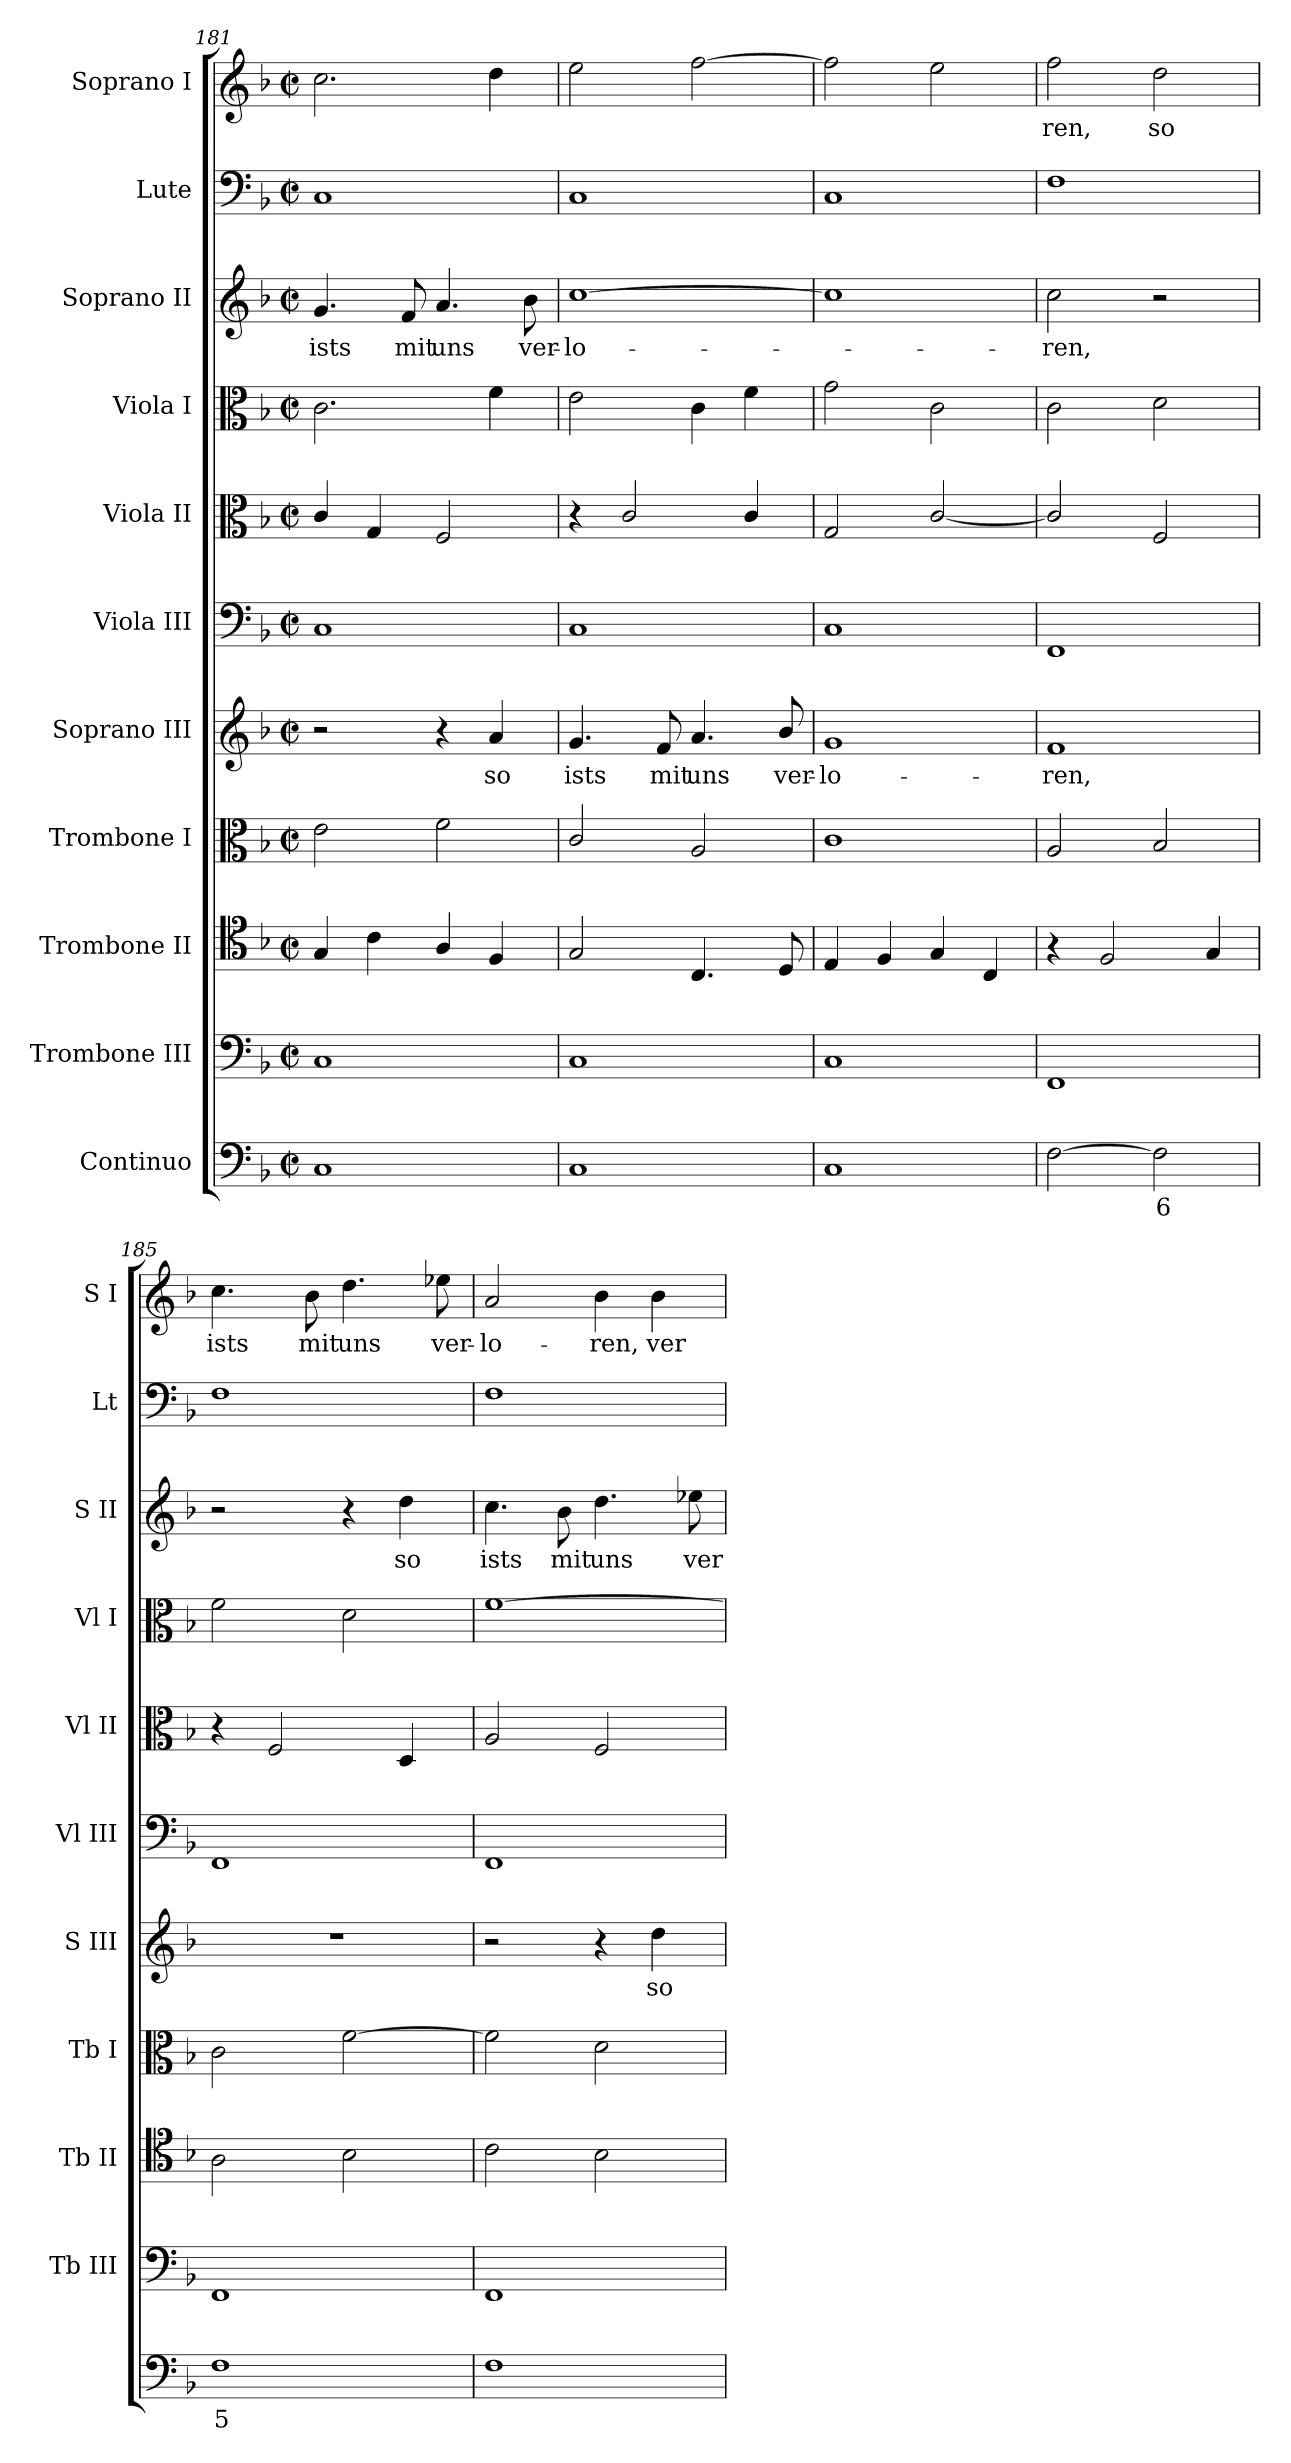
**kern	**text	**kern	**kern	**kern	**kern	**text	**kern	**kern	**kern	**kern	**text	**kern	**kern	**text
*part11	*part11	*part10	*part9	*part8	*part7	*part7	*part6	*part5	*part4	*part3	*part3	*part2	*part1	*part1
*staff11	*staff11	*staff10	*staff9	*staff8	*staff7	*staff7	*staff6	*staff5	*staff4	*staff3	*staff3	*staff2	*staff1	*staff1
*I"Continuo	*	*I"Trombone III	*I"Trombone II	*I"Trombone I	*I"Soprano III	*	*I"Viola III	*I"Viola II	*I"Viola I	*I"Soprano II	*	*I"Lute	*I"Soprano I	*
*	*	*I'Tb III	*I'Tb II	*I'Tb I	*I'S III	*	*I'Vl III	*I'Vl II	*I'Vl I	*I'S II	*	*I'Lt	*I'S I	*
*clefF4	*	*clefF4	*clefC4	*clefC3	*clefG2	*	*clefF4	*clefC3	*clefC3	*clefG2	*	*clefF4	*clefG2	*
*k[b-]	*	*k[b-]	*k[b-]	*k[b-]	*k[b-]	*	*k[b-]	*k[b-]	*k[b-]	*k[b-]	*	*k[b-]	*k[b-]	*
*F:	*	*F:	*F:	*F:	*F:	*	*F:	*F:	*F:	*F:	*	*F:	*F:	*
*M2/2	*	*M2/2	*M2/2	*M2/2	*M2/2	*	*M2/2	*M2/2	*M2/2	*M2/2	*	*M2/2	*M2/2	*
*met(c|)	*	*met(c|)	*met(c|)	*met(c|)	*met(c|)	*	*met(c|)	*met(c|)	*met(c|)	*met(c|)	*	*met(c|)	*met(c|)	*
=181	=181	=181	=181	=181	=181	=181	=181	=181	=181	=181	=181	=181	=181	=181
!	!	!	!	!	!	!	!	!	!	!	!LO:LY:b	!	!	!
1C	.	1C	4G	2e	2r	.	1C	4c/	2.c	4.g	ists	1C	2.cc	.
.	.	.	4c	.	.	.	.	4G	.	.	.	.	.	.
!	!	!	!	!	!	!	!	!	!	!	!LO:LY:b	!	!	!
.	.	.	.	.	.	.	.	.	.	8f	mit	.	.	.
!	!	!	!	!	!	!	!	!	!	!	!LO:LY:b	!	!	!
.	.	.	4A/	2f	4r	.	.	2F	.	4.a	uns	.	.	.
!	!	!	!	!	!	!LO:LY:b	!	!	!	!	!	!	!	!
.	.	.	4F	.	4a	so	.	.	4f	.	.	.	4dd	.
!	!	!	!	!	!	!	!	!	!	!	!LO:LY:b	!	!	!
.	.	.	.	.	.	.	.	.	.	8b-	ver-	.	.	.
=182	=182	=182	=182	=182	=182	=182	=182	=182	=182	=182	=182	=182	=182	=182
!	!	!	!	!	!	!LO:LY:b	!	!	!	!	!LO:LY:b	!	!	!
1C	.	1C	2G	2c/	4.g	ists	1C	4r	2e	[1cc	-lo-	1C	2ee	.
.	.	.	.	.	.	.	.	2c/	.	.	.	.	.	.
!	!	!	!	!	!	!LO:LY:b	!	!	!	!	!	!	!	!
.	.	.	.	.	8f	mit	.	.	.	.	.	.	.	.
!	!	!	!	!	!	!LO:LY:b	!	!	!	!	!	!	!	!
.	.	.	4.C	2A	4.a	uns	.	.	4c	.	.	.	[2ff	.
.	.	.	.	.	.	.	.	4c/	4f	.	.	.	.	.
!	!	!	!	!	!	!LO:LY:b	!	!	!	!	!	!	!	!
.	.	.	8D	.	8b-/	ver-	.	.	.	.	.	.	.	.
=183	=183	=183	=183	=183	=183	=183	=183	=183	=183	=183	=183	=183	=183	=183
!	!	!	!	!	!	!LO:LY:b	!	!	!	!	!	!	!	!
1C	.	1C	4E	1c	1g	-lo-	1C	2G	2g	1cc]	.	1C	2ff]	.
.	.	.	4F	.	.	.	.	.	.	.	.	.	.	.
.	.	.	4G	.	.	.	.	[2c/	2c	.	.	.	2ee	.
.	.	.	4C	.	.	.	.	.	.	.	.	.	.	.
=184	=184	=184	=184	=184	=184	=184	=184	=184	=184	=184	=184	=184	=184	=184
!	!	!	!	!	!	!LO:LY:b	!	!	!	!	!LO:LY:b	!	!	!LO:LY:b
[2F	.	1FF	4r	2A	1f	-ren,	1FF	2c/]	2c	2cc	ren,	1F	2ff	ren,
.	.	.	2F	.	.	.	.	.	.	.	.	.	.	.
!	!LO:LY:b	!	!	!	!	!	!	!	!	!	!	!	!	!LO:LY:b
2F]	6	.	.	2B-	.	.	.	2F	2d	2r	.	.	2dd	so
.	.	.	4G	.	.	.	.	.	.	.	.	.	.	.
=185	=185	=185	=185	=185	=185	=185	=185	=185	=185	=185	=185	=185	=185	=185
!	!LO:LY:b	!	!	!	!	!	!	!	!	!	!	!	!	!LO:LY:b
1F	5	1FF	2A	2c	1r	.	1FF	4r	2f	2r	.	1F	4.cc	ists
.	.	.	.	.	.	.	.	2F	.	.	.	.	.	.
!	!	!	!	!	!	!	!	!	!	!	!	!	!	!LO:LY:b
.	.	.	.	.	.	.	.	.	.	.	.	.	8b-	mit
!	!	!	!	!	!	!	!	!	!	!	!	!	!	!LO:LY:b
.	.	.	2B-	[2f	.	.	.	.	2d	4r	.	.	4.dd	uns
!	!	!	!	!	!	!	!	!	!	!	!LO:LY:b	!	!	!
.	.	.	.	.	.	.	.	4D	.	4dd	so	.	.	.
!	!	!	!	!	!	!	!	!	!	!	!	!	!	!LO:LY:b
.	.	.	.	.	.	.	.	.	.	.	.	.	8ee-X	ver-
=186	=186	=186	=186	=186	=186	=186	=186	=186	=186	=186	=186	=186	=186	=186
!	!	!	!	!	!	!	!	!	!	!	!LO:LY:b	!	!	!LO:LY:b
1F	.	1FF	2c	2f]	2r	.	1FF	2A	[1f	4.cc	ists	1F	2a	-lo-
!	!	!	!	!	!	!	!	!	!	!	!LO:LY:b	!	!	!
.	.	.	.	.	.	.	.	.	.	8b-	mit	.	.	.
!	!	!	!	!	!	!	!	!	!	!	!LO:LY:b	!	!	!LO:LY:b
.	.	.	2B-	2d	4r	.	.	2F	.	4.dd	uns	.	4b-	-ren,
!	!	!	!	!	!	!LO:LY:b	!	!	!	!	!	!	!	!LO:LY:b
.	.	.	.	.	4dd	so	.	.	.	.	.	.	4b-	ver-
!	!	!	!	!	!	!	!	!	!	!	!LO:LY:b	!	!	!
.	.	.	.	.	.	.	.	.	.	8ee-X	ver-	.	.	.
=	=	=	=	=	=	=	=	=	=	=	=	=	=	=
*-	*-	*-	*-	*-	*-	*-	*-	*-	*-	*-	*-	*-	*-	*-
